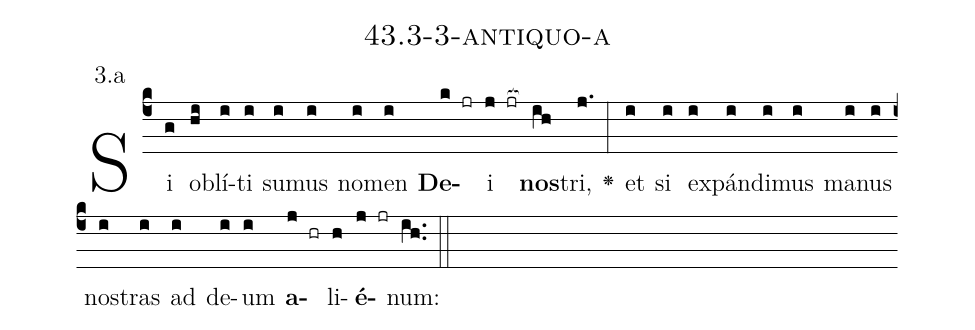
name: 43.3-3-antiquo-a;
annotation: 3.a;
%%
(c4)Si(g) ob(hi)lí(i)ti(i) su(i)mus(i) no(i)men(i) <b>De</b>(k jr)i(j jr[ocb:1{]) <b>nos</b>(ih[ocb:0}])tri,(j.) <v>\greheightstar</v>(:) et(i) si(i) ex(i)pán(i)di(i)mus(i) ma(i)nus(i) nos(i)tras(i) ad(i) de(i)um(i) <b>a</b>(j hr)li(h)<b>é</b>(j jr)num:(ih..) (::)


%E(i) u(i) o(j) u(h) a(j) e.(ih..) (::)
